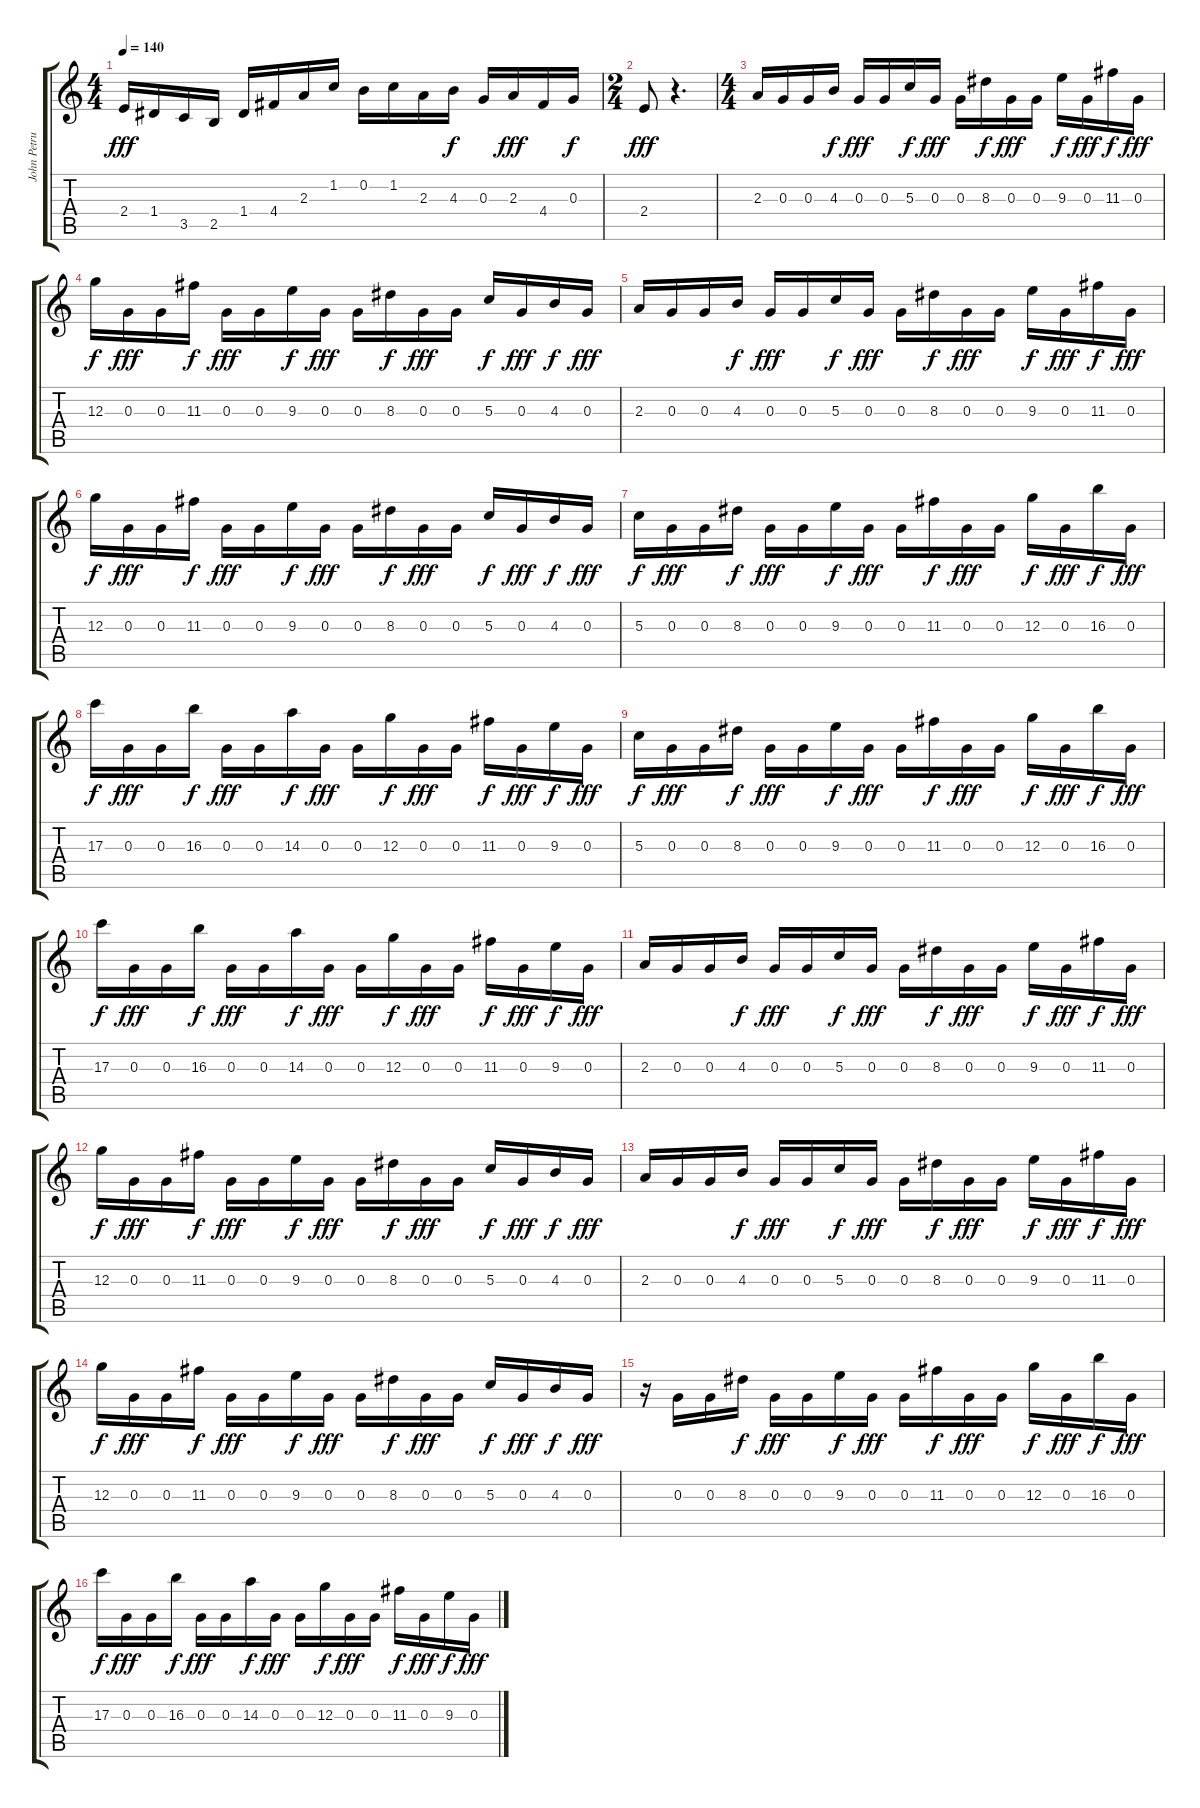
\track ("John Petrucci" "John Petru") {instrument distortionguitar}
\staff {score tabs}
\tuning (E4 B3 G3 D3 A2 E2) {hide}
\ts (4 4)
\tempo 140
\clef g2
\ks c
2.4.16{dy fff} 1.4.16 3.5.16 2.5.16 1.4.16 4.4.16 2.3.16 1.2.16 0.2.16 1.2.16 2.3.16 4.3.16{dy f} 0.3.16 2.3.16{dy fff} 4.4.16 0.3.16{dy f} |
\ts (2 4)
2.4.8{dy fff} r.4{d} |
\ts (4 4)
2.3.16{balance 16} 0.3.16 0.3.16 4.3.16{dy f} 0.3.16{dy fff} 0.3.16 5.3.16{dy f} 0.3.16{dy fff} 0.3.16 8.3.16{dy f} 0.3.16{dy fff} 0.3.16 9.3.16{dy f} 0.3.16{dy fff} 11.3.16{dy f} 0.3.16{dy fff} |
12.3.16{dy f} 0.3.16{dy fff} 0.3.16 11.3.16{dy f} 0.3.16{dy fff} 0.3.16 9.3.16{dy f} 0.3.16{dy fff} 0.3.16 8.3.16{dy f} 0.3.16{dy fff} 0.3.16 5.3.16{dy f} 0.3.16{dy fff} 4.3.16{dy f} 0.3.16{dy fff} |
2.3.16 0.3.16 0.3.16 4.3.16{dy f} 0.3.16{dy fff} 0.3.16 5.3.16{dy f} 0.3.16{dy fff} 0.3.16 8.3.16{dy f} 0.3.16{dy fff} 0.3.16 9.3.16{dy f} 0.3.16{dy fff} 11.3.16{dy f} 0.3.16{dy fff} |
12.3.16{dy f} 0.3.16{dy fff} 0.3.16 11.3.16{dy f} 0.3.16{dy fff} 0.3.16 9.3.16{dy f} 0.3.16{dy fff} 0.3.16 8.3.16{dy f} 0.3.16{dy fff} 0.3.16 5.3.16{dy f} 0.3.16{dy fff} 4.3.16{dy f} 0.3.16{dy fff} |
5.3.16{dy f} 0.3.16{dy fff} 0.3.16 8.3.16{dy f} 0.3.16{dy fff} 0.3.16 9.3.16{dy f} 0.3.16{dy fff} 0.3.16 11.3.16{dy f} 0.3.16{dy fff} 0.3.16 12.3.16{dy f} 0.3.16{dy fff} 16.3.16{dy f} 0.3.16{dy fff} |
17.3.16{dy f} 0.3.16{dy fff} 0.3.16 16.3.16{dy f} 0.3.16{dy fff} 0.3.16 14.3.16{dy f} 0.3.16{dy fff} 0.3.16 12.3.16{dy f} 0.3.16{dy fff} 0.3.16 11.3.16{dy f} 0.3.16{dy fff} 9.3.16{dy f} 0.3.16{dy fff} |
5.3.16{dy f} 0.3.16{dy fff} 0.3.16 8.3.16{dy f} 0.3.16{dy fff} 0.3.16 9.3.16{dy f} 0.3.16{dy fff} 0.3.16 11.3.16{dy f} 0.3.16{dy fff} 0.3.16 12.3.16{dy f} 0.3.16{dy fff} 16.3.16{dy f} 0.3.16{dy fff} |
17.3.16{dy f} 0.3.16{dy fff} 0.3.16 16.3.16{dy f} 0.3.16{dy fff} 0.3.16 14.3.16{dy f} 0.3.16{dy fff} 0.3.16 12.3.16{dy f} 0.3.16{dy fff} 0.3.16 11.3.16{dy f} 0.3.16{dy fff} 9.3.16{dy f} 0.3.16{dy fff} |
2.3.16 0.3.16 0.3.16 4.3.16{dy f} 0.3.16{dy fff} 0.3.16 5.3.16{dy f} 0.3.16{dy fff} 0.3.16 8.3.16{dy f} 0.3.16{dy fff} 0.3.16 9.3.16{dy f} 0.3.16{dy fff} 11.3.16{dy f} 0.3.16{dy fff} |
12.3.16{dy f} 0.3.16{dy fff} 0.3.16 11.3.16{dy f} 0.3.16{dy fff} 0.3.16 9.3.16{dy f} 0.3.16{dy fff} 0.3.16 8.3.16{dy f} 0.3.16{dy fff} 0.3.16 5.3.16{dy f} 0.3.16{dy fff} 4.3.16{dy f} 0.3.16{dy fff} |
2.3.16 0.3.16 0.3.16 4.3.16{dy f} 0.3.16{dy fff} 0.3.16 5.3.16{dy f} 0.3.16{dy fff} 0.3.16 8.3.16{dy f} 0.3.16{dy fff} 0.3.16 9.3.16{dy f} 0.3.16{dy fff} 11.3.16{dy f} 0.3.16{dy fff} |
12.3.16{dy f} 0.3.16{dy fff} 0.3.16 11.3.16{dy f} 0.3.16{dy fff} 0.3.16 9.3.16{dy f} 0.3.16{dy fff} 0.3.16 8.3.16{dy f} 0.3.16{dy fff} 0.3.16 5.3.16{dy f} 0.3.16{dy fff} 4.3.16{dy f} 0.3.16{dy fff} |
r.16 0.3.16 0.3.16 8.3.16{dy f} 0.3.16{dy fff} 0.3.16 9.3.16{dy f} 0.3.16{dy fff} 0.3.16 11.3.16{dy f} 0.3.16{dy fff} 0.3.16 12.3.16{dy f} 0.3.16{dy fff} 16.3.16{dy f} 0.3.16{dy fff} |
17.3.16{dy f} 0.3.16{dy fff} 0.3.16 16.3.16{dy f} 0.3.16{dy fff} 0.3.16 14.3.16{dy f} 0.3.16{dy fff} 0.3.16 12.3.16{dy f} 0.3.16{dy fff} 0.3.16 11.3.16{dy f} 0.3.16{dy fff} 9.3.16{dy f} 0.3.16{dy fff}
